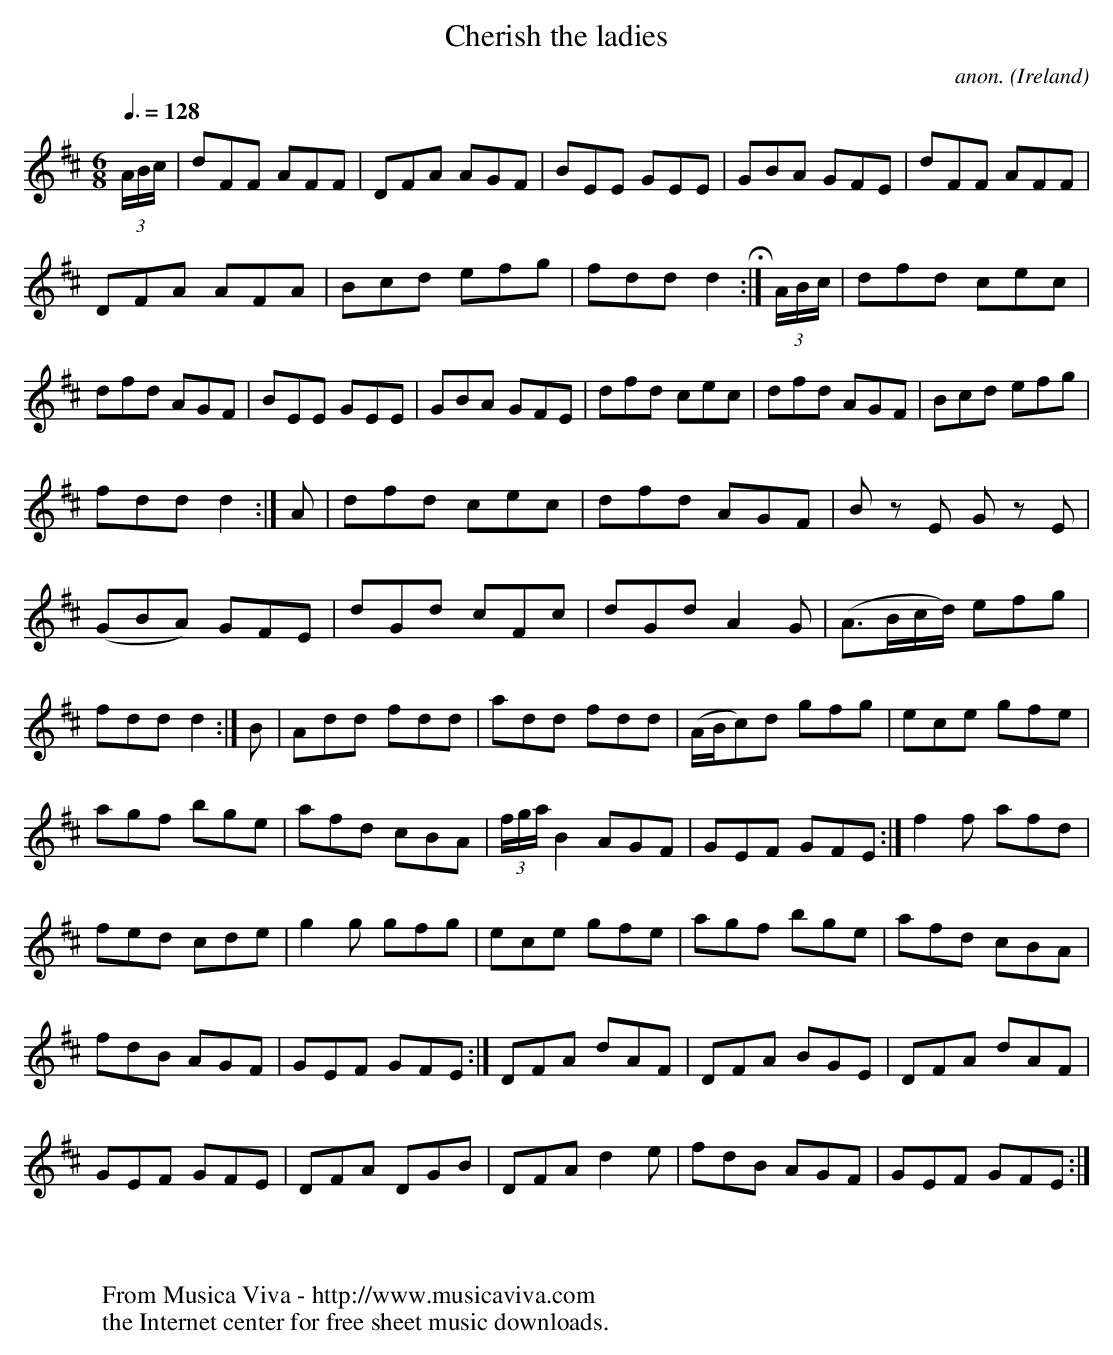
X:1
T: Cherish the ladies
C: anon.
O: Ireland
9.abc
M: 6/8
L: 1/8
Q: 3/8=128
K: D
(3A/B/c/W|dFF AFF|DFA AGF|BEE GEE|GBA GFE|dFF AFF|
DFA AFA|Bcd efg|fdd d2 H :|(3A/B/c/|dfd cec|
dfd AGF|BEE GEE|GBA GFE|dfd cec|dfd AGF|Bcd efg|
fdd d2:|A|dfd cec|dfd AGF|B z E G z E|
(GBA) GFE|dGd cFc|dGd A2G|(A>Bc/d/) efg|
fdd d2:| B|Add fdd|add fdd|(A/B/c)d gfg|ece gfe|
agf bge|afd cBA|(3f/g/a/ B2 AGF|GEF GFE:|f2f afd|
fed cde|g2g gfg|ece gfe|agf bge|afd cBA|
fdB AGF|GEF GFE:|DFA dAF|DFA BGE|DFA dAF|
GEF GFE|DFA DGB|DFA d2e|fdB AGF|GEF GFEW :|
W:
W:
W: From Musica Viva - http://www.musicaviva.com
W: the Internet center for free sheet music downloads.
